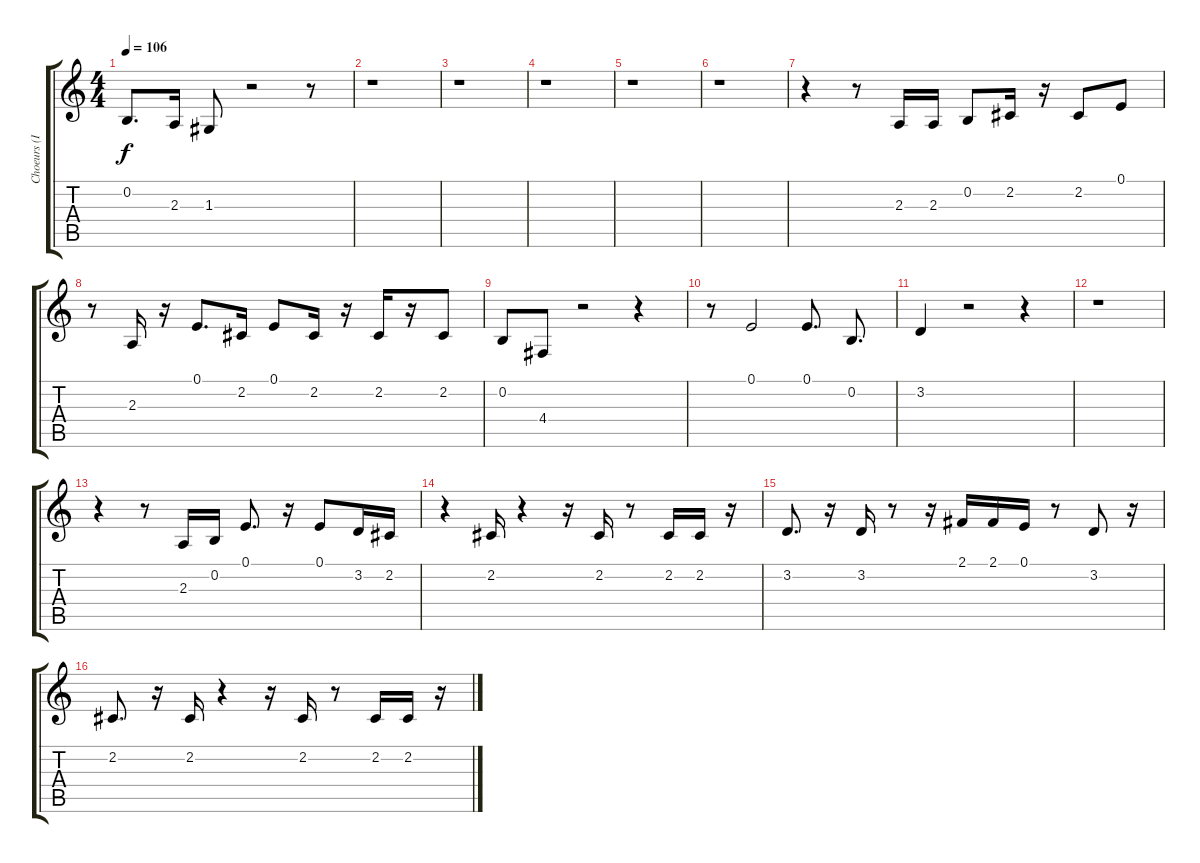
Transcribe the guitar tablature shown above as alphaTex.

\track ("Choeurs (Isaac + Zaac)" "Choeurs (I") {instrument lead8bassandlead}
\staff {score tabs}
\tuning (E4 B3 G3 D3 A2 E2) {hide}
\ts (4 4)
\tempo 106
\clef g2
\ks c
0.2.8{d dy f} 2.3.16 1.3.8 r.2 r.8 |
r.1 |
r.1 |
r.1 |
r.1 |
r.1 |
r.4 r.8 2.3.16 2.3.16 0.2.8 2.2.16 r.16 2.2.8 0.1.8 |
r.8 2.3.16 r.16 0.1.8{d} 2.2.16 0.1.8 2.2.16 r.16 2.2.16 r.16 2.2.8 |
0.2.8 4.4.8 r.2 r.4 |
r.8 0.1.2 0.1.8{d} 0.2.8{d} |
3.2.4 r.2 r.4 |
r.1 |
r.4 r.8 2.3.16 0.2.16 0.1.8{d} r.16 0.1.8 3.2.16 2.2.16 |
r.4 2.2.16 r.4 r.16 2.2.16 r.8 2.2.16 2.2.16 r.16 |
3.2.8{d} r.16 3.2.16 r.8 r.16 2.1.16 2.1.16 0.1.16 r.8 3.2.8 r.16 |
2.2.8{d} r.16 2.2.16 r.4 r.16 2.2.16 r.8 2.2.16 2.2.16 r.16
